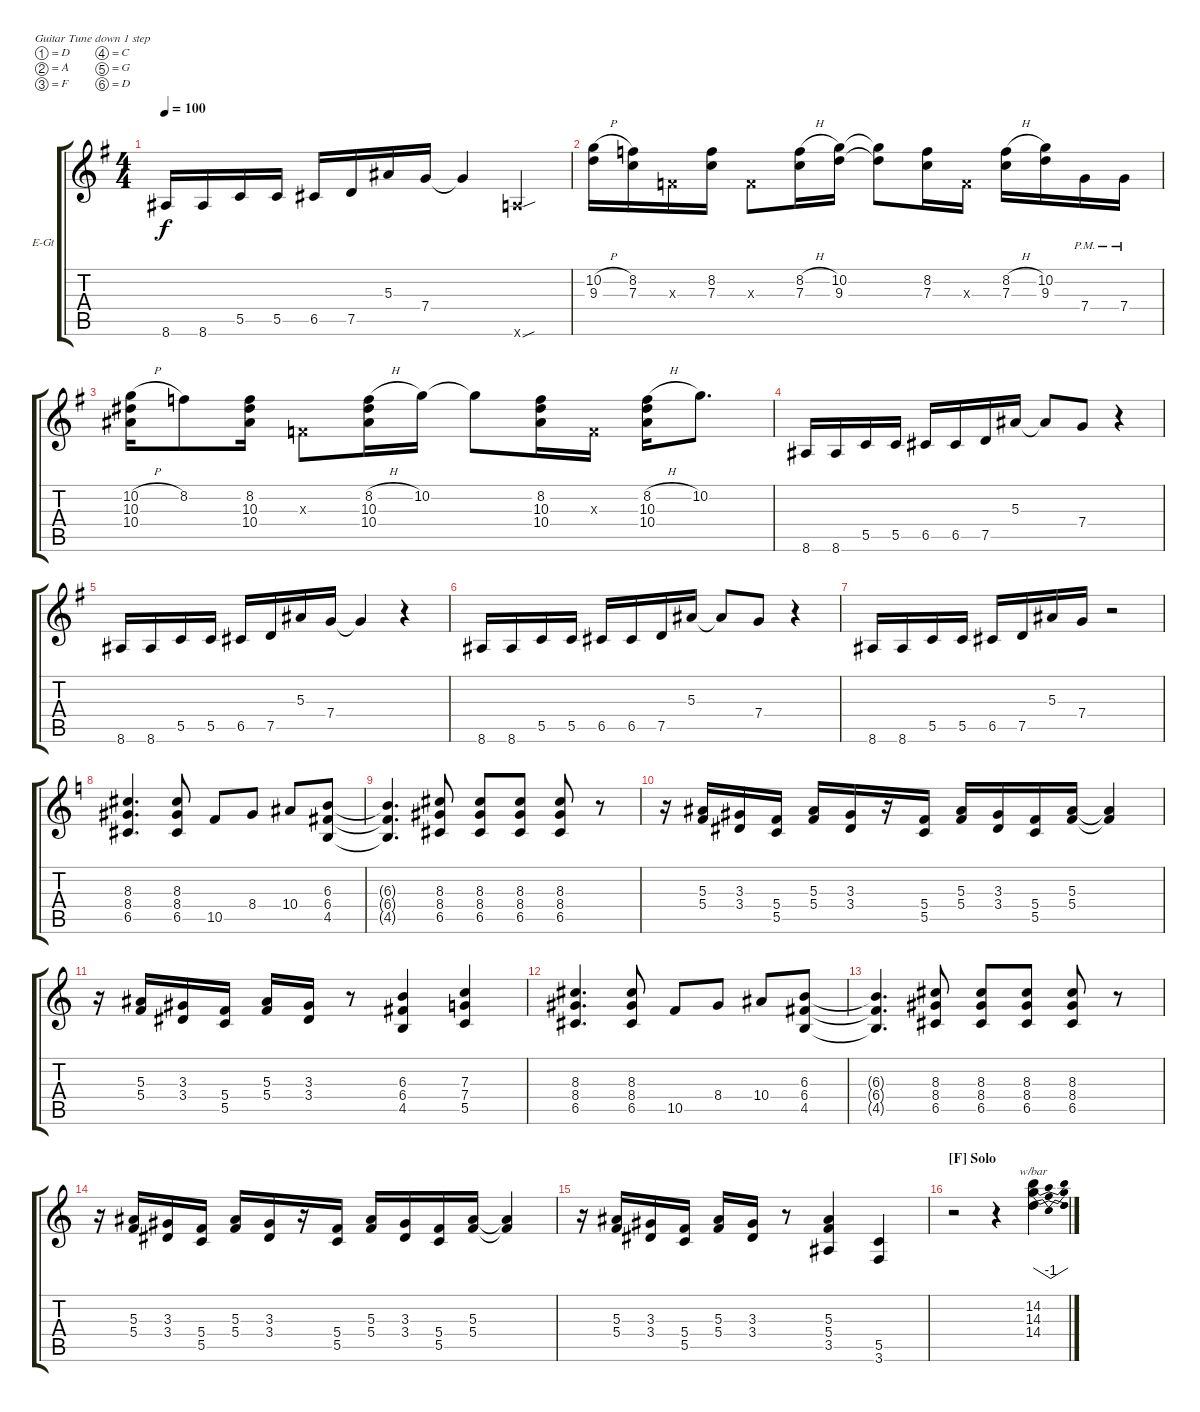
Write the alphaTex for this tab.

\defaultSystemsLayout 4
\bracketExtendMode groupsimilarinstruments
\firstSystemTrackNameOrientation horizontal
\otherSystemsTrackNameOrientation horizontal
\track ("Guitar 1" "E-Gt") {instrument distortionguitar}
\staff {score tabs}
\tuning (D4 A3 F3 C3 G2 D2)
\ts (4 4)
\tempo 100
\clef g2
\scale
1.03909
\ks g
8.6.16{dy f} 8.6.16 5.5.16 5.5.16 6.5.16 7.5.16 5.3.16 7.4.16 7.4{t}.4 7.6{sou x}.4 |
\scale
0.960908 (9.3{h} 10.2{h}).16 (7.3 8.2).16 0.3{x}.16 (7.3 8.2).16 0.3{x}.8 (7.3{h} 8.2{h}).16 (9.3 10.2).16 (9.3{t} 10.2{t}).8 (7.3 8.2).16 0.3{x}.16 (7.3{h} 8.2{h}).16 (9.3 10.2).16 7.4{pm}.16 7.4{pm}.16 |
\scale
1.03909 (10.2{h} 10.3 10.4).16 8.2.8 (10.4 10.3 8.2).16 0.3{x}.8 (10.4 10.3 8.2{h}).16 10.2.16 10.2{t}.8 (10.4 10.3 8.2).16 0.3{x}.16 (10.4 10.3 8.2{h}).16 10.2.8{d} |
\scale
0.960908 8.6.16 8.6.16 5.5.16 5.5.16 6.5.16 6.5.16 7.5.16 5.3.16 5.3{t}.8 7.4.8 r.4 |
\scale
1.03909 8.6.16 8.6.16 5.5.16 5.5.16 6.5.16 7.5.16 5.3.16 7.4.16 7.4{t}.4 r.4 |
\scale
0.960908 8.6.16 8.6.16 5.5.16 5.5.16 6.5.16 6.5.16 7.5.16 5.3.16 5.3{t}.8 7.4.8 r.4 |
\scale
1.03909 8.6.16 8.6.16 5.5.16 5.5.16 6.5.16 7.5.16 5.3.16 7.4.16 r.2 |
\scale
0.960908
\ks c
(6.5 8.4 8.3).4{d} (6.5 8.4 8.3).8 10.5.8 8.4.8 10.4.8 (4.5 6.4 6.3).8 |
\scale
1.03909 (4.5{t} 6.4{t} 6.3{t}).4{d} (6.5 8.4 8.3).8 (6.5 8.4 8.3).8 (6.5 8.4 8.3).8 (6.5 8.4 8.3).8 r.8 |
\scale
0.960908 r.16 (5.4 5.3).16 (3.4 3.3).16 (5.5 5.4).16 (5.4 5.3).16 (3.4 3.3).16 r.16 (5.5 5.4).16 (5.4 5.3).16 (3.4 3.3).16 (5.5 5.4).16 (5.4 5.3).16 (5.4{t} 5.3{t}).4 |
\scale
1.03909 r.16 (5.4 5.3).16 (3.4 3.3).16 (5.5 5.4).16 (5.4 5.3).16 (3.4 3.3).16 r.8 (4.5 6.4 6.3).4 (5.5 7.4 7.3).4 |
\scale
0.960908 (6.5 8.4 8.3).4{d} (6.5 8.4 8.3).8 10.5.8 8.4.8 10.4.8 (4.5 6.4 6.3).8 |
\scale
1.03909 (4.5{t} 6.4{t} 6.3{t}).4{d} (6.5 8.4 8.3).8 (6.5 8.4 8.3).8 (6.5 8.4 8.3).8 (6.5 8.4 8.3).8 r.8 |
\scale
0.960908 r.16 (5.4 5.3).16 (3.4 3.3).16 (5.5 5.4).16 (5.4 5.3).16 (3.4 3.3).16 r.16 (5.5 5.4).16 (5.4 5.3).16 (3.4 3.3).16 (5.5 5.4).16 (5.4 5.3).16 (5.4{t} 5.3{t}).4 |
\scale
1.03909 r.16 (5.4 5.3).16 (3.4 3.3).16 (5.5 5.4).16 (5.4 5.3).16 (3.4 3.3).16 r.8 (3.5 5.4 5.3).4 (3.6 5.5).4 |
\section ("F" "Solo")
\scale
0.960908 r.2 r.4 (14.4 14.3 14.2).4{tbe (dip default 0 0 15 -4 30 0)}
